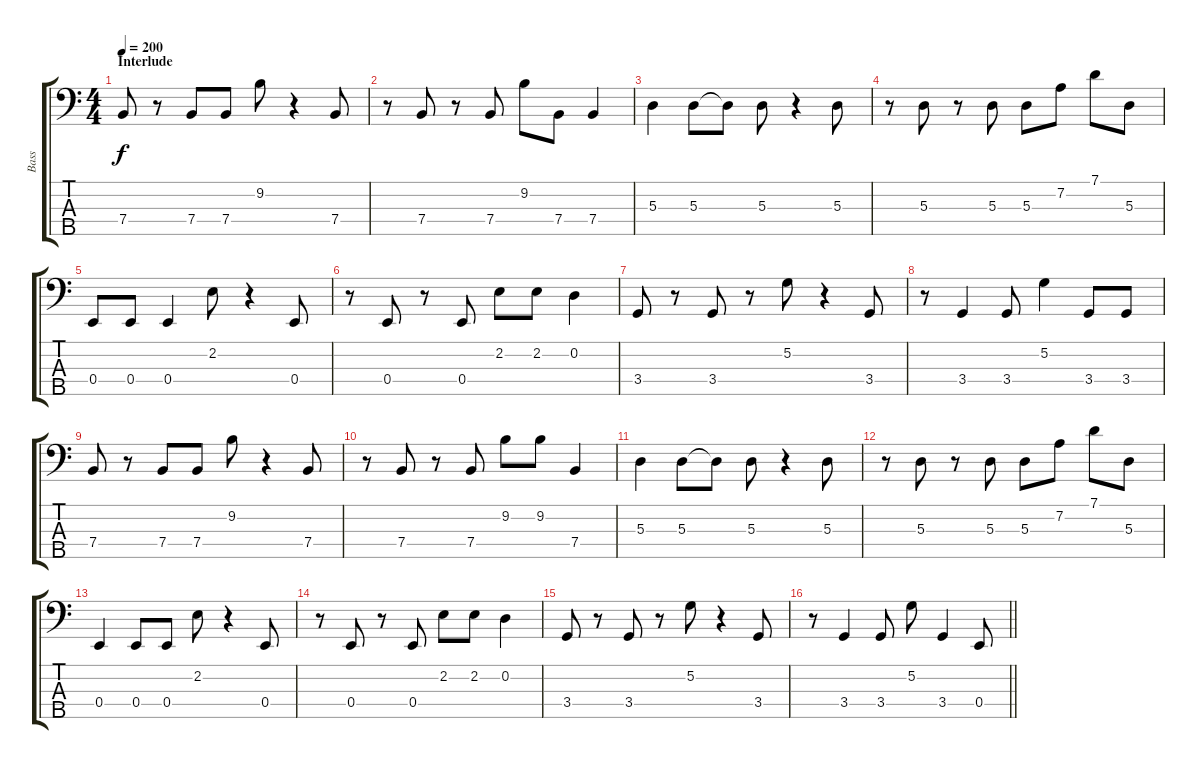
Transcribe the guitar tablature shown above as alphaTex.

\track ("Bass" "Bass") {instrument electricbassfinger}
\staff {score tabs}
\tuning (G2 D2 A1 E1 B0) {hide}
\ts (4 4)
\section ("" "Interlude")
\tempo 200
\clef f4
\ks c
7.4.8{dy f instrument slapbass2} r.8 7.4.8{instrument electricbassfinger} 7.4.8 9.2.8{instrument slapbass1} r.4 7.4.8{instrument electricbassfinger} |
r.8 7.4.8 r.8 7.4.8 9.2.8{instrument slapbass1} 7.4.8{instrument electricbasspick} 7.4.4{instrument electricbassfinger} |
5.3.4{instrument electricbasspick} 5.3.8{instrument electricbassfinger} 5.3{t}.8 5.3.8 r.4 5.3.8 |
r.8 5.3.8 r.8 5.3.8 5.3.8 7.2.8{instrument slapbass2} 7.1.8{instrument slapbass1} 5.3.8{instrument electricbasspick} |
0.4.8{instrument electricbasspick} 0.4.8 0.4.4{instrument electricbassfinger} 2.2.8{instrument slapbass1} r.4 0.4.8{instrument electricbassfinger} |
r.8 0.4.8 r.8 0.4.8 2.2.8{instrument slapbass1} 2.2.8 0.2.4{instrument electricbassfinger} |
3.4.8 r.8 3.4.8 r.8 5.2.8{instrument slapbass1} r.4 3.4.8{instrument electricbassfinger} |
r.8 3.4.4 3.4.8 5.2.4{instrument slapbass1} 3.4.8{instrument electricbasspick} 3.4.8 |
7.4.8{instrument electricbassfinger} r.8 7.4.8 7.4.8 9.2.8{instrument slapbass1} r.4 7.4.8{instrument electricbasspick} |
r.8 7.4.8{instrument electricbassfinger} r.8 7.4.8 9.2.8{instrument slapbass1} 9.2.8 7.4.4{instrument electricbasspick} |
5.3.4{instrument electricbasspick} 5.3.8{instrument electricbassfinger} 5.3{t}.8 5.3.8 r.4 5.3.8 |
r.8 5.3.8 r.8 5.3.8 5.3.8 7.2.8{instrument slapbass2} 7.1.8{instrument slapbass1} 5.3.8{instrument electricbasspick} |
0.4.4{instrument electricbasspick} 0.4.8{instrument electricbassfinger} 0.4.8 2.2.8{instrument slapbass1} r.4 0.4.8{instrument electricbassfinger} |
r.8 0.4.8 r.8 0.4.8 2.2.8{instrument slapbass1} 2.2.8 0.2.4{instrument electricbassfinger} |
3.4.8 r.8 3.4.8 r.8 5.2.8{instrument slapbass1} r.4 3.4.8{instrument electricbassfinger} |
\barLineRight lightlight
r.8 3.4.4 3.4.8 5.2.8{instrument slapbass1} 3.4.4{instrument electricbasspick} 0.4.8{instrument electricbassfinger}
